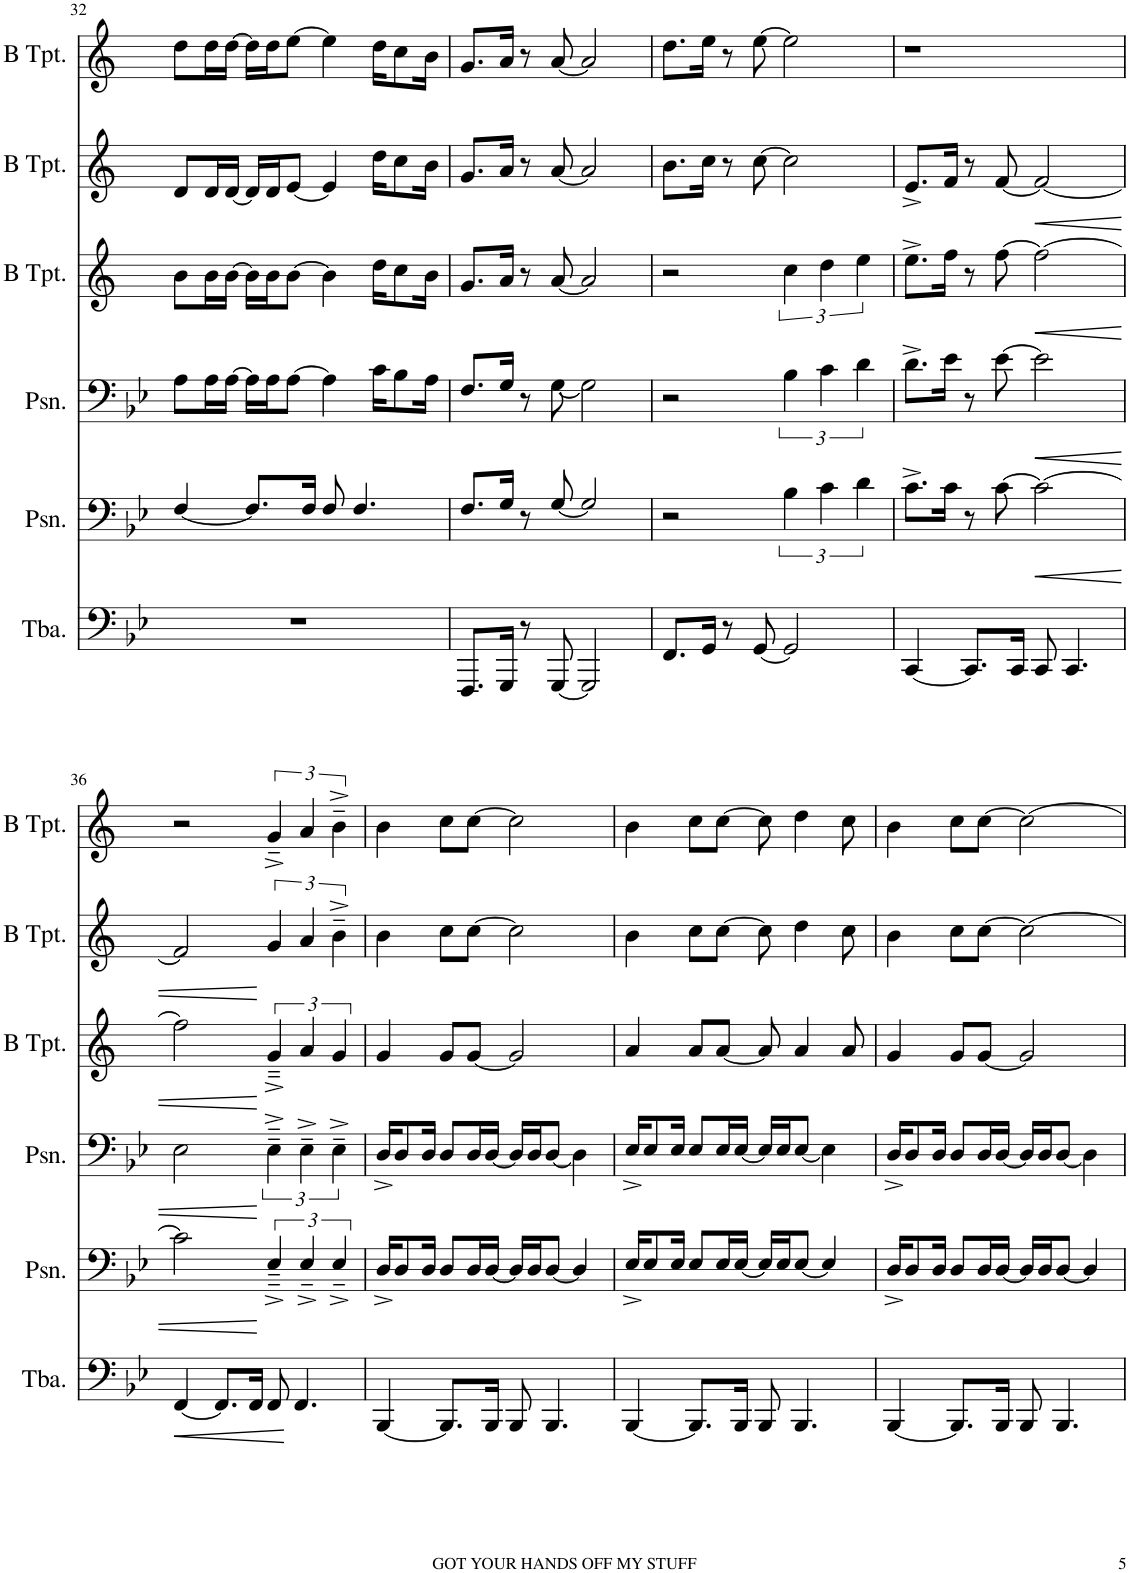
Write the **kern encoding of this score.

**kern	**kern	**kern	**kern	**kern	**kern
*part6	*part5	*part4	*part3	*part2	*part1
*staff6	*staff5	*staff4	*staff3	*staff2	*staff1
*I"Tuba	*I"Posaune	*I"Posaune	*I"Trompete in B	*I"Trompete in B	*I"Trompete in B
*I'Tba.	*I'Psn.	*I'Psn.	*	*	*
!!LO:PB:g=z
*clefF4	*clefF4	*clefF4	*clefG2	*clefG2	*clefG2
*	*	*	*Trd1c2	*Trd1c2	*Trd1c2
*k[b-e-]	*k[b-e-]	*k[b-e-]	*k[]	*k[]	*k[]
*M4/4	*M4/4	*M4/4	*M4/4	*M4/4	*M4/4
=32	=32	=32	=32	=32	=32
1r	[<4F/	8A\L	8b\L	8d/L	8dd\L
.	.	16A\L	16b\L	16d/L	16dd\L
.	.	[>16A\JJ	[>16b\JJ	[<16d/JJ	[>16dd\JJ
.	8.F/L]	16A\LL]	16b\LL]	16d/LL]	16dd\LL]
.	.	16A\J	16b\J	16d/J	16dd\J
.	.	[>8A\J	[>8b\J	[<8e/J	[>8ee\J
.	16F/Jk	.	.	.	.
.	8F/	4A\]	4b\]	4e/]	4ee\]
.	4.F/	.	.	.	.
.	.	16c\KL	16dd\KL	16dd\KL	16dd\KL
.	.	8B-\	8cc\	8cc\	8cc\
.	.	16A\Jk	16b\Jk	16b\Jk	16b\Jk
=33	=33	=33	=33	=33	=33
8.FFF/L	8.F/L	8.F/L	8.g/L	8.g/L	8.g/L
16GGG/Jk	16G/Jk	16G/Jk	16a/Jk	16a/Jk	16a/Jk
8r	8r	8r	8r	8r	8r
[<8GGG/	[<8G/	[<8G\	[<8a/	[<8a/	[<8a/
2GGG/]	2G/]	2G\]	2a/]	2a/]	2a/]
=34	=34	=34	=34	=34	=34
8.FF/L	2r	2r	2r	8.b\L	8.dd\L
16GG/Jk	.	.	.	16cc\Jk	16ee\Jk
8r	.	.	.	8r	8r
[<8GG/	.	.	.	[>8cc\	[>8ee\
2GG/]	6B-\	6B-\	6cc\	2cc\]	2ee\]
.	6c\	6c\	6dd\	.	.
.	6d\	6d\	6ee\	.	.
=35	=35	=35	=35	=35	=35
[<4CC/	8.c^\L	8.d^\L	8.ee^\L	8.e^/L	1r
.	16c\Jk	16e-\Jk	16ff\Jk	16f/Jk	.
8.CC/L]	8r	8r	8r	8r	.
.	[>8c\	[>8e-\	[>8ff\	[<8f/	.
16CC/Jk	.	.	.	.	.
8CC/	2c\_	2e-\]	2ff\_	2f/_	.
4.CC/	.	.	.	.	.
!!LO:LB:g=z
=36	=36	=36	=36	=36	=36
[<4FF/	2c\]	2E-\	2ff\]	2f/]	2r
8.FF/L]	.	.	.	.	.
16FF/Jk	.	.	.	.	.
8FF/	6E-~~^/	6E-~~^\	6g~~^/	6g/	6g~^/
4.FF/	.	.	.	.	.
.	6E-~^/	6E-~^\	6a/	6a/	6a/
.	6E-~^/	6E-~^\	6g/	6b~^\	6b~^\
=37	=37	=37	=37	=37	=37
[<4BBB-/	16D^/KL	16D^/KL	4g/	4b\	4b\
.	8D/	8D/	.	.	.
.	16D/Jk	16D/Jk	.	.	.
8.BBB-/L]	8D/L	8D/L	8g/L	8cc\L	8cc\L
.	16D/L	16D/L	[<8g/J	[>8cc\J	[>8cc\J
16BBB-/Jk	[<16D/JJ	[<16D/JJ	.	.	.
8BBB-/	16D/LL]	16D/LL]	2g/]	2cc\]	2cc\]
.	16D/J	16D/J	.	.	.
4.BBB-/	[<8D/J	[<8D/J	.	.	.
.	4D/]	4D\]	.	.	.
=38	=38	=38	=38	=38	=38
[<4BBB-/	16E-^/KL	16E-^/KL	4a/	4b\	4b\
.	8E-/	8E-/	.	.	.
.	16E-/Jk	16E-/Jk	.	.	.
8.BBB-/L]	8E-/L	8E-/L	8a/L	8cc\L	8cc\L
.	16E-/L	16E-/L	[<8a/J	[>8cc\J	[>8cc\J
16BBB-/Jk	[<16E-/JJ	[<16E-/JJ	.	.	.
8BBB-/	16E-/LL]	16E-/LL]	8a/]	8cc\]	8cc\]
.	16E-/J	16E-/J	.	.	.
4.BBB-/	[<8E-/J	[<8E-/J	4a/	4dd\	4dd\
.	4E-/]	4E-\]	.	.	.
.	.	.	8a/	8cc\	8cc\
=39	=39	=39	=39	=39	=39
[<4BBB-/	16D^/KL	16D^/KL	4g/	4b\	4b\
.	8D/	8D/	.	.	.
.	16D/Jk	16D/Jk	.	.	.
8.BBB-/L]	8D/L	8D/L	8g/L	8cc\L	8cc\L
.	16D/L	16D/L	[<8g/J	[>8cc\J	[>8cc\J
16BBB-/Jk	[<16D/JJ	[<16D/JJ	.	.	.
8BBB-/	16D/LL]	16D/LL]	2g/]	2cc\_	2cc\_
.	16D/J	16D/J	.	.	.
4.BBB-/	[<8D/J	[<8D/J	.	.	.
.	4D/]	4D\]	.	.	.
=	=	=	=	=	=
*-	*-	*-	*-	*-	*-
